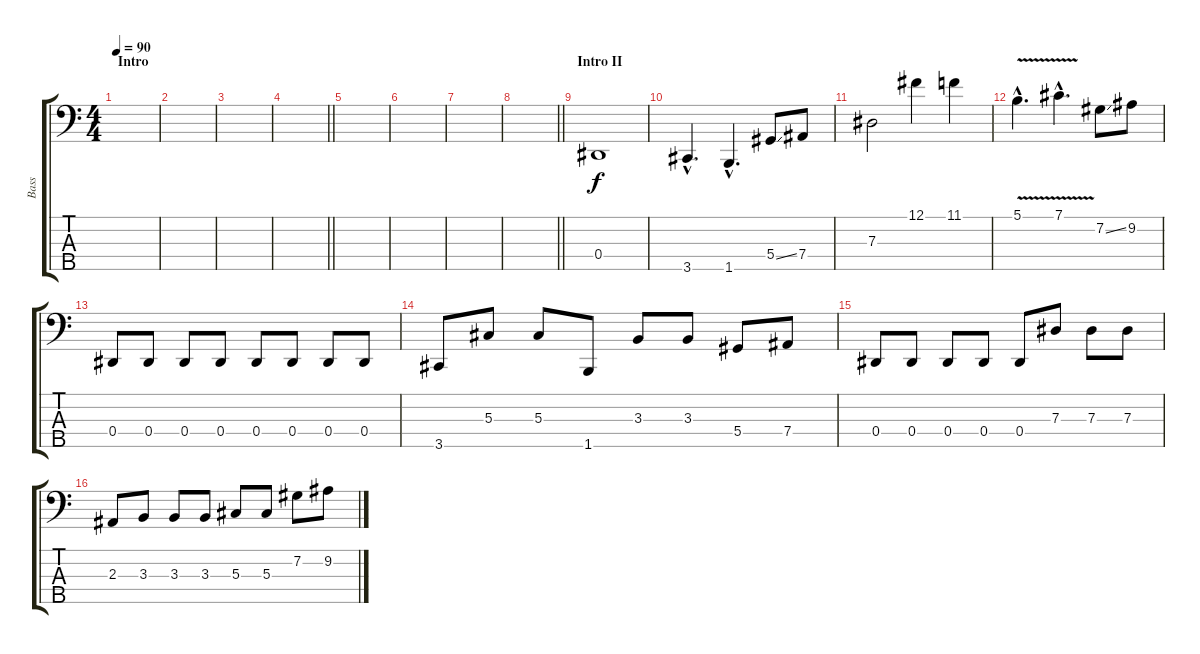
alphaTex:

\track ("Bass" "Bass") {instrument electricbassfinger}
\staff {score tabs}
\tuning (Gb2 Db2 Ab1 Eb1 Bb0) {hide}
\ts (4 4)
\section ("" "Intro")
\tempo 90
\clef f4
\ks c
|
|
|
\barLineRight lightlight
|
|
|
|
\barLineRight lightlight
|
\section ("" "Intro II")
0.4.1 |
3.5{hac}.4{d} 1.5{hac}.4{d} 5.4{ss}.8 7.4.8 |
7.3.2 12.1.4 11.1.4 |
5.1{v hac}.4{d} 7.1{v hac}.4{d} 7.2{ss}.8 9.2.8 |
0.4.8 0.4.8 0.4.8 0.4.8 0.4.8 0.4.8 0.4.8 0.4.8 |
3.5.8 5.3.8 5.3.8 1.5.8 3.3.8 3.3.8 5.4.8 7.4.8 |
0.4.8 0.4.8 0.4.8 0.4.8 0.4.8 7.3.8 7.3.8 7.3.8 |
2.3.8 3.3.8 3.3.8 3.3.8 5.3.8 5.3.8 7.2.8 9.2.8
